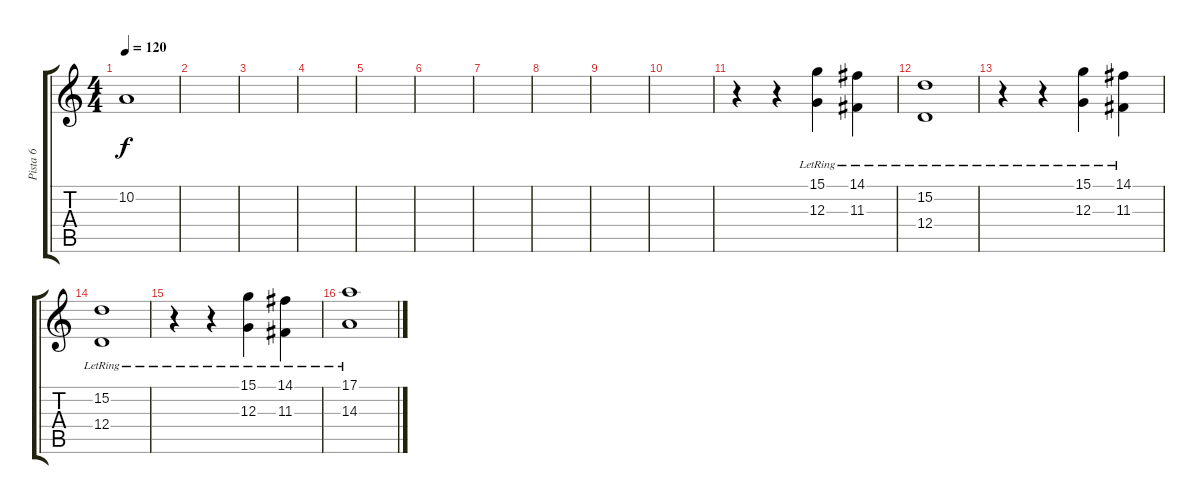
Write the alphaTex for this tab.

\track ("Pista 6" "Pista 6") {instrument vibraphone}
\staff {score tabs}
\tuning (E4 B3 G3 D3 A2 E2) {hide}
\ts (4 4)
\tempo 120
\clef g2
\ks c
10.2.1{dy f} |
|
|
|
|
|
|
|
|
|
r.4 r.4 (15.1 12.3{lr}).4{instrument vibraphone} (14.1 11.3{lr}).4 |
(15.2 12.4{lr}).1 |
r.4 r.4 (15.1 12.3{lr}).4 (14.1 11.3{lr}).4 |
(15.2{lr} 12.4).1 |
r.4 r.4 (15.1 12.3{lr}).4 (14.1 11.3{lr}).4 |
(17.1{lr} 14.3).1
